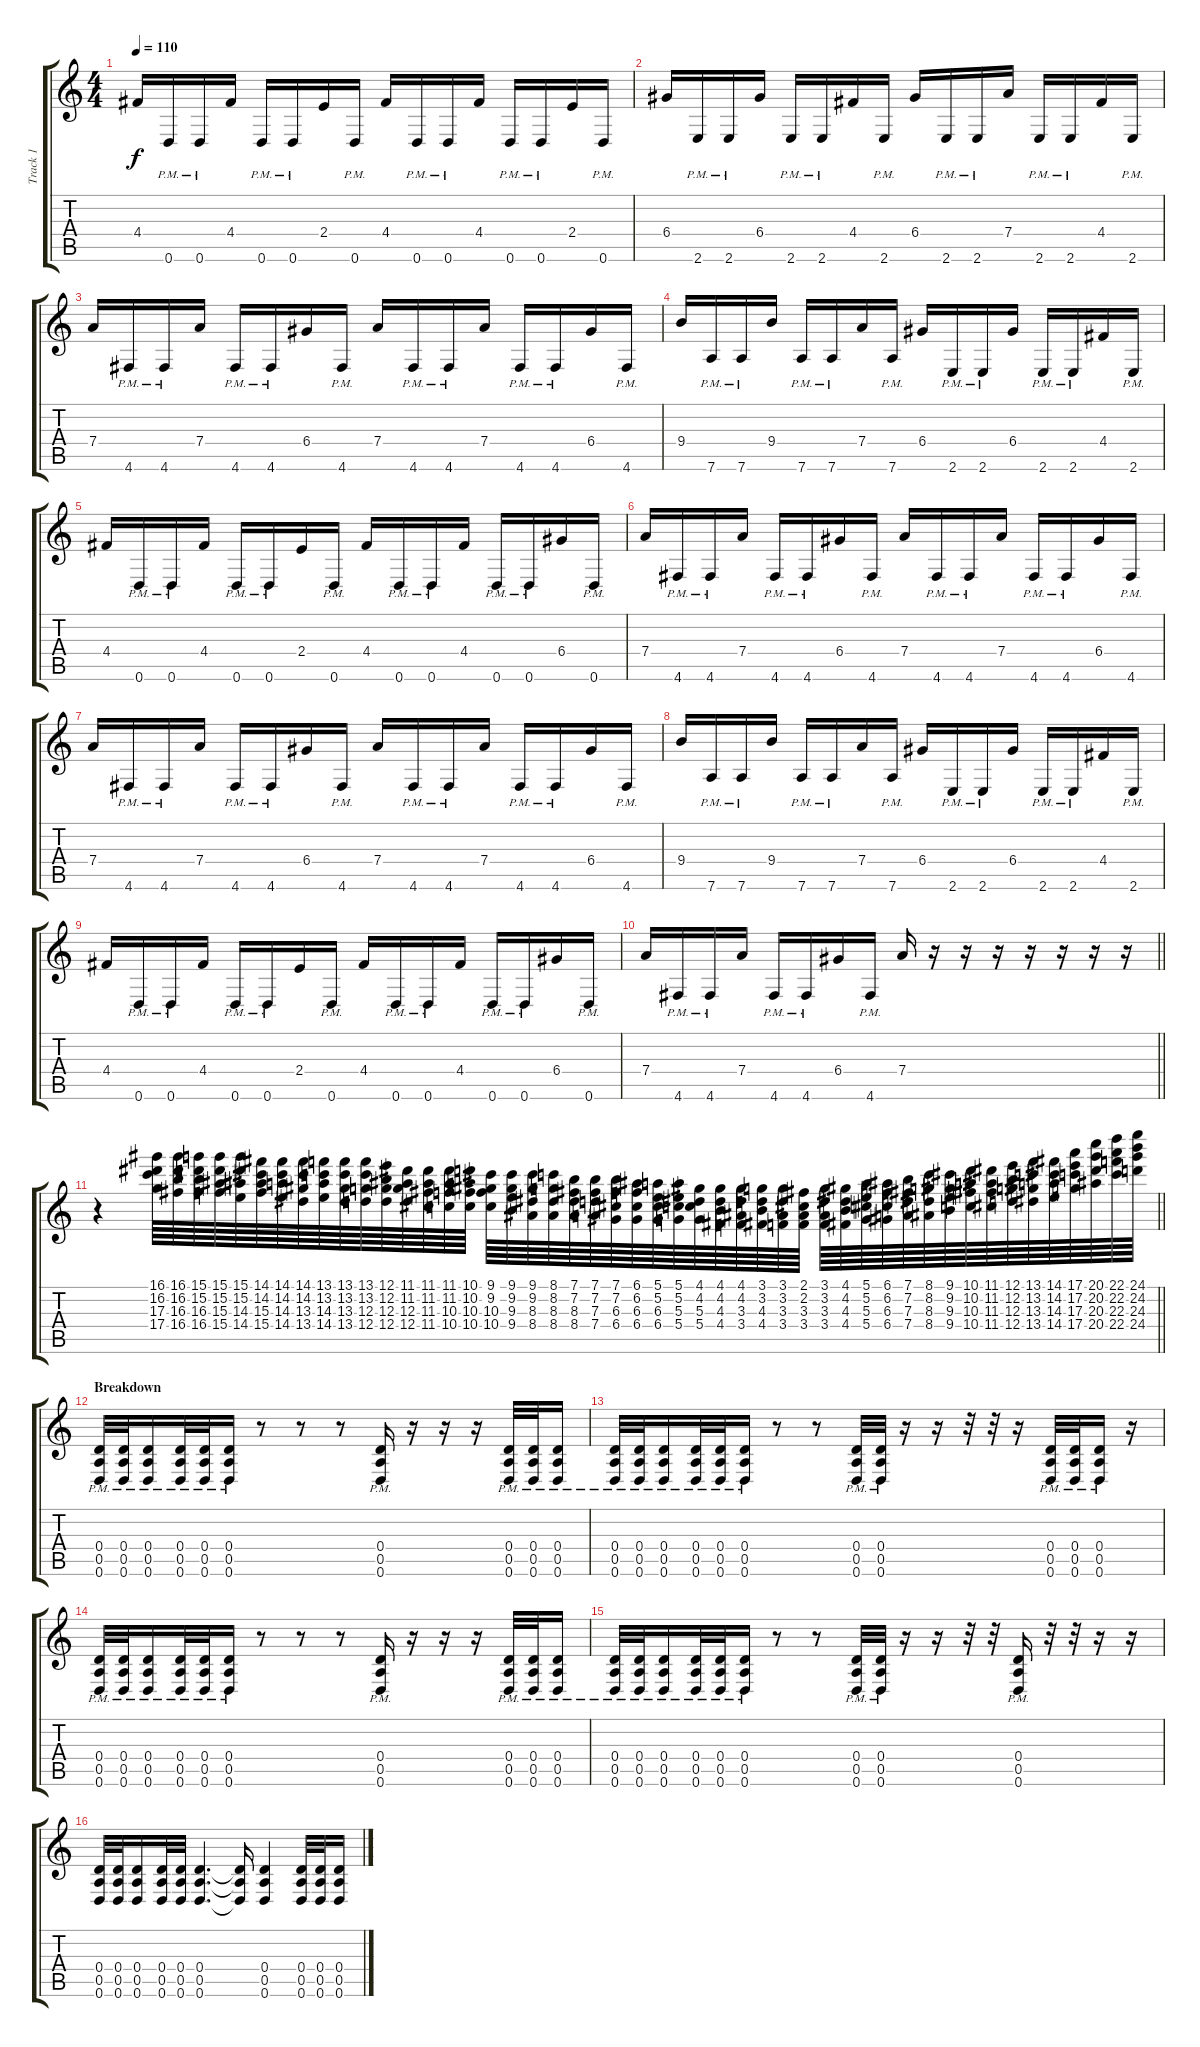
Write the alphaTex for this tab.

\track ("Track 1" "Track 1") {instrument distortionguitar}
\staff {score tabs}
\tuning (E4 B3 G3 D3 A2 D2) {hide}
\ts (4 4)
\tempo 110
\clef g2
\ks c
4.4.16{dy f} 0.6{pm}.16 0.6{pm}.16 4.4.16 0.6{pm}.16 0.6{pm}.16 2.4.16 0.6{pm}.16 4.4.16 0.6{pm}.16 0.6{pm}.16 4.4.16 0.6{pm}.16 0.6{pm}.16 2.4.16 0.6{pm}.16 |
6.4.16 2.6{pm}.16 2.6{pm}.16 6.4.16 2.6{pm}.16 2.6{pm}.16 4.4.16 2.6{pm}.16 6.4.16 2.6{pm}.16 2.6{pm}.16 7.4.16 2.6{pm}.16 2.6{pm}.16 4.4.16 2.6{pm}.16 |
7.4.16 4.6{pm}.16 4.6{pm}.16 7.4.16 4.6{pm}.16 4.6{pm}.16 6.4.16 4.6{pm}.16 7.4.16 4.6{pm}.16 4.6{pm}.16 7.4.16 4.6{pm}.16 4.6{pm}.16 6.4.16 4.6{pm}.16 |
9.4.16 7.6{pm}.16 7.6{pm}.16 9.4.16 7.6{pm}.16 7.6{pm}.16 7.4.16 7.6{pm}.16 6.4.16 2.6{pm}.16 2.6{pm}.16 6.4.16 2.6{pm}.16 2.6{pm}.16 4.4.16 2.6{pm}.16 |
4.4.16 0.6{pm}.16 0.6{pm}.16 4.4.16 0.6{pm}.16 0.6{pm}.16 2.4.16 0.6{pm}.16 4.4.16 0.6{pm}.16 0.6{pm}.16 4.4.16 0.6{pm}.16 0.6{pm}.16 6.4.16 0.6{pm}.16 |
7.4.16 4.6{pm}.16 4.6{pm}.16 7.4.16 4.6{pm}.16 4.6{pm}.16 6.4.16 4.6{pm}.16 7.4.16 4.6{pm}.16 4.6{pm}.16 7.4.16 4.6{pm}.16 4.6{pm}.16 6.4.16 4.6{pm}.16 |
7.4.16 4.6{pm}.16 4.6{pm}.16 7.4.16 4.6{pm}.16 4.6{pm}.16 6.4.16 4.6{pm}.16 7.4.16 4.6{pm}.16 4.6{pm}.16 7.4.16 4.6{pm}.16 4.6{pm}.16 6.4.16 4.6{pm}.16 |
9.4.16 7.6{pm}.16 7.6{pm}.16 9.4.16 7.6{pm}.16 7.6{pm}.16 7.4.16 7.6{pm}.16 6.4.16 2.6{pm}.16 2.6{pm}.16 6.4.16 2.6{pm}.16 2.6{pm}.16 4.4.16 2.6{pm}.16 |
4.4.16 0.6{pm}.16 0.6{pm}.16 4.4.16 0.6{pm}.16 0.6{pm}.16 2.4.16 0.6{pm}.16 4.4.16 0.6{pm}.16 0.6{pm}.16 4.4.16 0.6{pm}.16 0.6{pm}.16 6.4.16 0.6{pm}.16 |
\barLineRight lightlight
7.4.16 4.6{pm}.16 4.6{pm}.16 7.4.16 4.6{pm}.16 4.6{pm}.16 6.4.16 4.6{pm}.16 7.4.16 r.16 r.16 r.16 r.16 r.16 r.16 r.16 |
\barLineRight lightlight
r.4 (16.1 16.2 17.3 17.4).64 (16.1 16.2 16.3 16.4).64 (15.1 15.2 16.3 16.4).64 (15.1 15.2 15.3 15.4).64 (15.1 15.2 14.3 14.4).64 (14.1 14.2 15.3 15.4).64 (14.1 14.2 14.3 14.4).64 (14.1 14.2 13.3 13.4).64 (13.1 13.2 14.3 14.4).64 (13.1 13.2 13.3 13.4).64 (13.1 13.2 12.3 12.4).64 (12.1 12.2 12.3 12.4).64 (11.1 11.2 12.3 12.4).64 (11.1 11.2 11.3 11.4).64 (11.1 11.2 10.3 10.4).64 (10.1 10.2 10.3 10.4).64 (9.1 9.2 10.3 10.4).64 (9.1 9.2 9.3 9.4).64 (9.1 9.2 8.3 8.4).64 (8.1 8.2 8.3 8.4).64 (7.1 7.2 8.3 8.4).64 (7.1 7.2 7.3 7.4).64 (7.1 7.2 6.3 6.4).64 (6.1 6.2 6.3 6.4).64 (5.1 5.2 6.3 6.4).64 (5.1 5.2 5.3 5.4).64 (4.1 4.2 5.3 5.4).64 (4.1 4.2 4.3 4.4).64 (4.1 4.2 3.3 3.4).64 (3.1 3.2 4.3 4.4).64 (3.1 3.2 3.3 3.4).64 (2.1 2.2 3.3 3.4).64 (3.1 3.2 3.3 3.4).64 (4.1 4.2 4.3 4.4).64 (5.1 5.2 5.3 5.4).64 (6.1 6.2 6.3 6.4).64 (7.1 7.2 7.3 7.4).64 (8.1 8.2 8.3 8.4).64 (9.1 9.2 9.3 9.4).64 (10.1 10.2 10.3 10.4).64 (11.1 11.2 11.3 11.4).64 (12.1 12.2 12.3 12.4).64 (13.1 13.2 13.3 13.4).64 (14.1 14.2 14.3 14.4).64 (17.1 17.2 17.3 17.4).64 (20.1 20.2 20.3 20.4).64 (22.1 22.2 22.3 22.4).64 (24.1 24.2 24.3 24.4).64 |
\section ("" "Breakdown")
(0.4{pm} 0.5{pm} 0.6{pm}).32 (0.4{pm} 0.5{pm} 0.6{pm}).32 (0.4{pm} 0.5{pm} 0.6{pm}).16 (0.4{pm} 0.5{pm} 0.6{pm}).32 (0.4{pm} 0.5{pm} 0.6{pm}).32 (0.4{pm} 0.5{pm} 0.6{pm}).16 r.8 r.8 r.8 (0.4{pm} 0.5{pm} 0.6{pm}).16 r.16 r.16 r.16 (0.4{pm} 0.5{pm} 0.6{pm}).32 (0.4{pm} 0.5{pm} 0.6{pm}).32 (0.4{pm} 0.5{pm} 0.6{pm}).16 |
(0.4{pm} 0.5{pm} 0.6{pm}).32 (0.4{pm} 0.5{pm} 0.6{pm}).32 (0.4{pm} 0.5{pm} 0.6{pm}).16 (0.4{pm} 0.5{pm} 0.6{pm}).32 (0.4{pm} 0.5{pm} 0.6{pm}).32 (0.4{pm} 0.5{pm} 0.6{pm}).16 r.8 r.8 (0.4{pm} 0.5{pm} 0.6{pm}).32 (0.4{pm} 0.5{pm} 0.6{pm}).32 r.16 r.16 r.32 r.32 r.16 (0.4{pm} 0.5{pm} 0.6{pm}).32 (0.4{pm} 0.5{pm} 0.6{pm}).32 (0.4{pm} 0.5{pm} 0.6{pm}).16 r.16 |
(0.4{pm} 0.5{pm} 0.6{pm}).32 (0.4{pm} 0.5{pm} 0.6{pm}).32 (0.4{pm} 0.5{pm} 0.6{pm}).16 (0.4{pm} 0.5{pm} 0.6{pm}).32 (0.4{pm} 0.5{pm} 0.6{pm}).32 (0.4{pm} 0.5{pm} 0.6{pm}).16 r.8 r.8 r.8 (0.4{pm} 0.5{pm} 0.6{pm}).16 r.16 r.16 r.16 (0.4{pm} 0.5{pm} 0.6{pm}).32 (0.4{pm} 0.5{pm} 0.6{pm}).32 (0.4{pm} 0.5{pm} 0.6{pm}).16 |
(0.4{pm} 0.5{pm} 0.6{pm}).32 (0.4{pm} 0.5{pm} 0.6{pm}).32 (0.4{pm} 0.5{pm} 0.6{pm}).16 (0.4{pm} 0.5{pm} 0.6{pm}).32 (0.4{pm} 0.5{pm} 0.6{pm}).32 (0.4{pm} 0.5{pm} 0.6{pm}).16 r.8 r.8 (0.4{pm} 0.5{pm} 0.6{pm}).32 (0.4{pm} 0.5{pm} 0.6{pm}).32 r.16 r.16 r.32 r.32 (0.4{pm} 0.5{pm} 0.6{pm}).16 r.32 r.32 r.16 r.16 |
(0.4 0.5 0.6).32 (0.4 0.5 0.6).32 (0.4 0.5 0.6).16 (0.4 0.5 0.6).32 (0.4 0.5 0.6).32 (0.4 0.5 0.6).4{d} (0.4{t} 0.5{t} 0.6{t}).16 (0.4 0.5 0.6).4 (0.4 0.5 0.6).32 (0.4 0.5 0.6).32 (0.4 0.5 0.6).16
